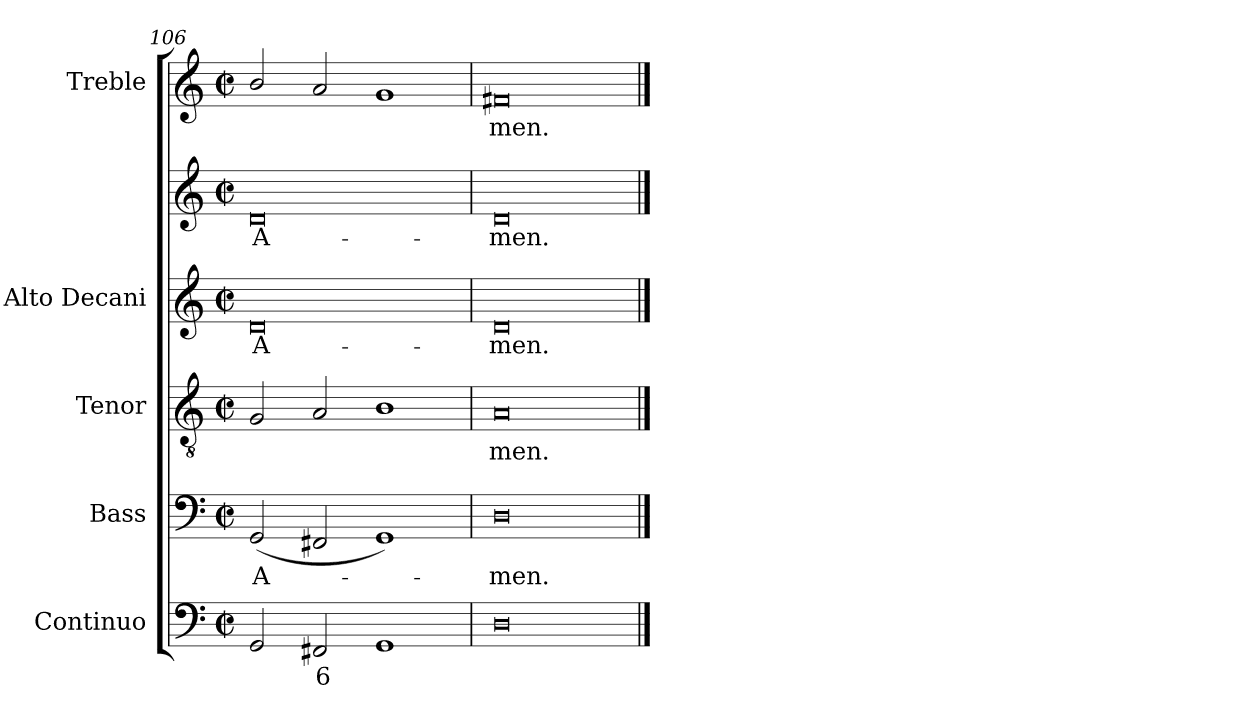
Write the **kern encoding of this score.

**kern	**text	**kern	**text	**kern	**text	**kern	**text	**kern	**text	**kern	**text
*part5	*part5	*part4	*part4	*part3	*part3	*part2	*part2	*part2	*part2	*part1	*part1
*staff6	*staff6	*staff5	*staff5	*staff4	*staff4	*staff3	*staff3	*staff2	*staff2	*staff1	*staff1
*I"Continuo	*	*I"Bass	*	*I"Tenor	*	*I"Alto Decani	*	*	*	*I"Treble	*
*	*	*I'B	*	*I'T	*	*I'A	*	*	*	*	*
*clefF4	*	*clefF4	*	*clefGv2	*	*clefG2	*	*clefG2	*	*clefG2	*
*k[]	*	*k[]	*	*k[]	*	*k[]	*	*k[]	*	*k[]	*
*C:	*	*C:	*	*C:	*	*C:	*	*C:	*	*C:	*
*M4/2	*	*M4/2	*	*M4/2	*	*M4/2	*	*M4/2	*	*M4/2	*
*met(c|)	*	*met(c|)	*	*met(c|)	*	*met(c|)	*	*met(c|)	*	*met(c|)	*
=106	=106	=106	=106	=106	=106	=106	=106	=106	=106	=106	=106
!	!	!	!LO:LY:b	!	!	!	!LO:LY:b	!	!LO:LY:b	!	!
2GG	.	(<2GG	A-	2G	.	0d	A-	0d	A-	2b/	.
!	!LO:LY:b	!	!	!	!	!	!	!	!	!	!
2FF#X	6	2FF#X	.	2A	.	.	.	.	.	2a	.
1GG	.	1GG)	.	1B	.	.	.	.	.	1g	.
=107	=107	=107	=107	=107	=107	=107	=107	=107	=107	=107	=107
!	!	!	!LO:LY:b	!	!LO:LY:b	!	!LO:LY:b	!	!LO:LY:b	!	!LO:LY:b
0D	.	0D	men.	0A	men.	0d	-men.	0d	-men.	0f#X	men.
==	==	==	==	==	==	==	==	==	==	==	==
*-	*-	*-	*-	*-	*-	*-	*-	*-	*-	*-	*-
